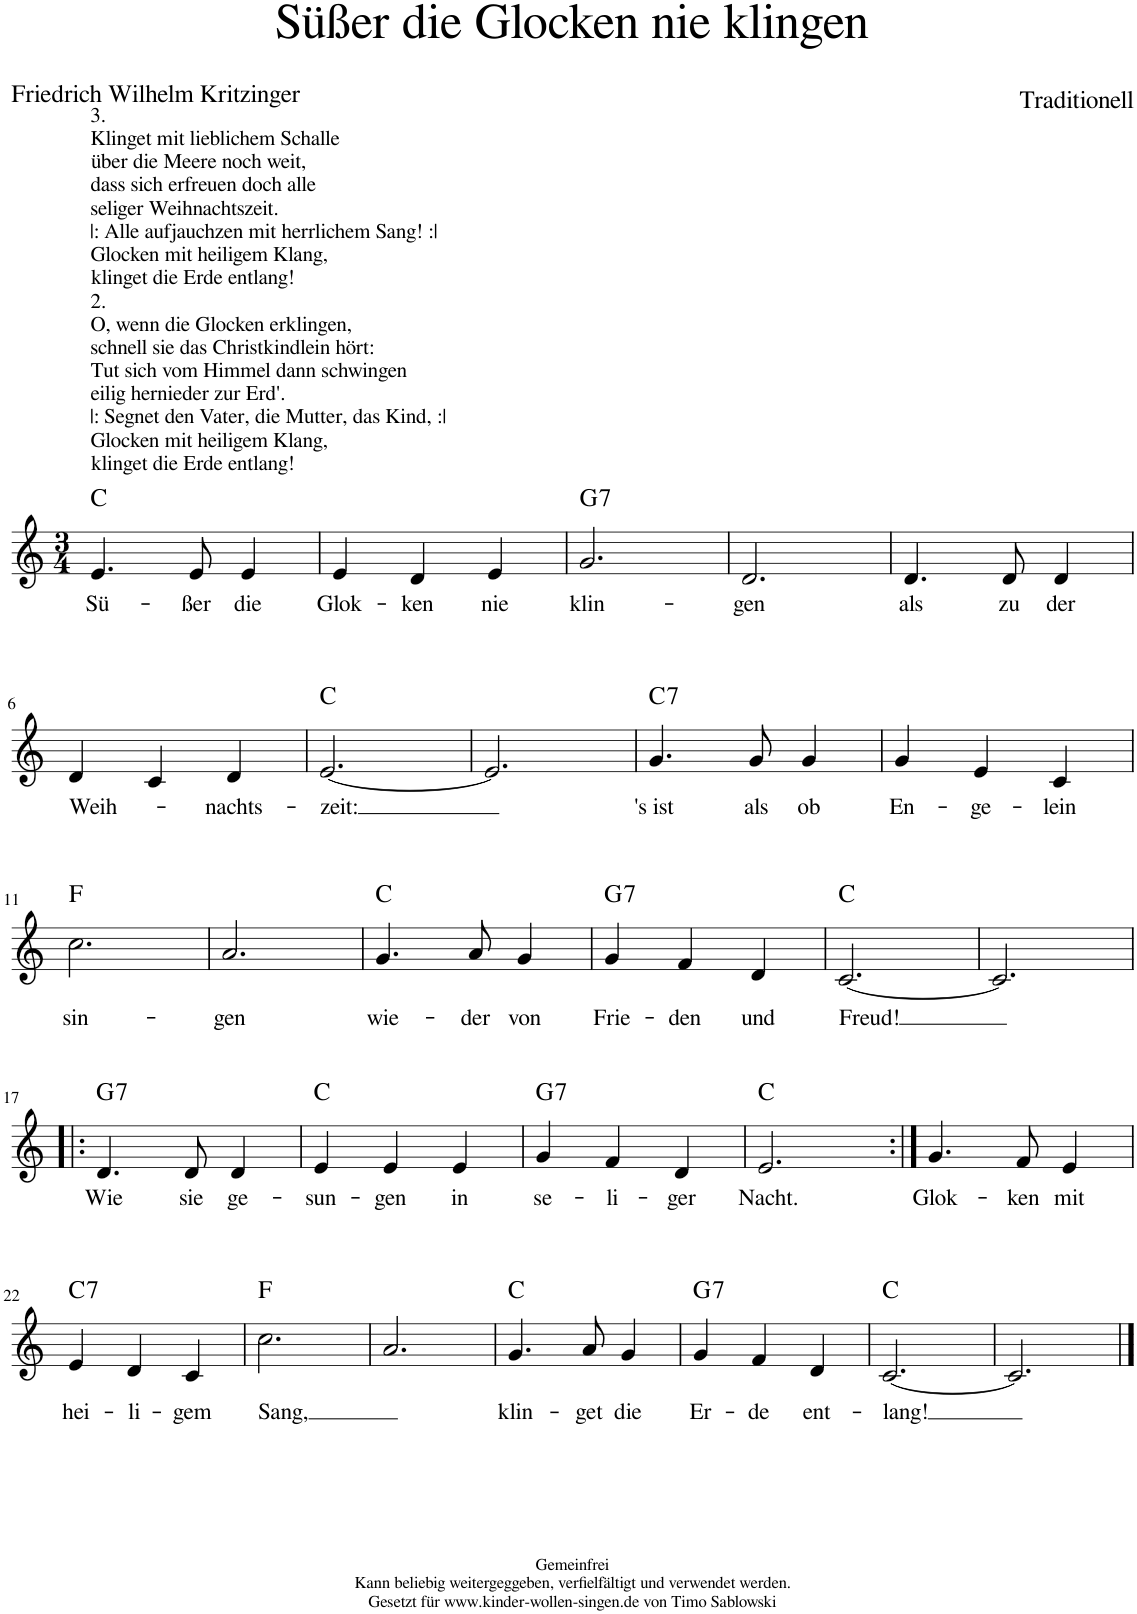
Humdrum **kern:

**kern	**text	**harte
*part1	*part1	*part1
*staff1	*staff1	*
*I"Voice	*	*
*clefG2	*	*
*k[]	*	*
*M3/4	*	*
=1	=1	=1
!LO:TX:a:t=2.	!	!
!LO:TX:a:t=O, wenn die Glocken erklingen,	!	!
!LO:TX:a:t=schnell sie das Christkindlein hört&colon;	!	!
!LO:TX:a:t=Tut sich vom Himmel dann schwingen	!	!
!LO:TX:a:t=eilig hernieder zur Erd'.	!	!
!LO:TX:a:t=|&colon; Segnet den Vater, die Mutter, das Kind, &colon;|	!	!
!LO:TX:a:t=Glocken mit heiligem Klang,	!	!
!LO:TX:a:t=klinget die Erde entlang!	!	!
!LO:TX:a:t=3.	!	!
!LO:TX:a:t=Klinget mit lieblichem Schalle	!	!
!LO:TX:a:t=über die Meere noch weit,	!	!
!LO:TX:a:t=dass sich erfreuen doch alle	!	!
!LO:TX:a:t=seliger Weihnachtszeit.	!	!
!LO:TX:a:t=|&colon; Alle aufjauchzen mit herrlichem Sang! &colon;|	!	!
!LO:TX:a:t=Glocken mit heiligem Klang,	!	!
!LO:TX:a:t=klinget die Erde entlang!	!	!
!	!LO:LY:b	!
4.e/	Sü-	C:maj
!	!LO:LY:b	!
8e/	-ßer	.
!	!LO:LY:b	!
4e/	die	.
=2	=2	=2
!	!LO:LY:b	!
4e/	Glok-	.
!	!LO:LY:b	!
4d/	-ken	.
!	!LO:LY:b	!
4e/	nie	.
=3	=3	=3
!	!LO:LY:b	!LO:H:kt=7
2.g/	klin-	G:7
=4	=4	=4
!	!LO:LY:b	!
2.d/	-gen	.
=5	=5	=5
!	!LO:LY:b	!
4.d/	als	.
!	!LO:LY:b	!
8d/	zu	.
!	!LO:LY:b	!
4d/	der	.
!!LO:LB:g=z
=6	=6	=6
!	!LO:LY:b	!
4d/	Weih-	.
4c/	.	.
!	!LO:LY:b	!
4d/	-nachts-	.
=7	=7	=7
!	!LO:LY:b	!
[2.e/	-zeit:	C:maj
=8	=8	=8
2.e/]	.	.
=9	=9	=9
!	!LO:LY:b	!LO:H:kt=7
4.g/	's ist	C:7
!	!LO:LY:b	!
8g/	als	.
!	!LO:LY:b	!
4g/	ob	.
=10	=10	=10
!	!LO:LY:b	!
4g/	En-	.
!	!LO:LY:b	!
4e/	-ge-	.
!	!LO:LY:b	!
4c/	-lein	.
!!LO:LB:g=z
=11	=11	=11
!	!LO:LY:b	!
2.cc\	sin-	F:maj
=12	=12	=12
!	!LO:LY:b	!
2.a/	-gen	.
=13	=13	=13
!	!LO:LY:b	!
4.g/	wie-	C:maj
!	!LO:LY:b	!
8a/	-der	.
!	!LO:LY:b	!
4g/	von	.
=14	=14	=14
!	!LO:LY:b	!LO:H:kt=7
4g/	Frie-	G:7
!	!LO:LY:b	!
4f/	-den	.
!	!LO:LY:b	!
4d/	und	.
=15	=15	=15
!	!LO:LY:b	!
[2.c/	Freud!	C:maj
=16	=16	=16
2.c/]	.	.
!!LO:LB:g=z
=17!|:	=17!|:	=17!|:
!	!LO:LY:b	!LO:H:kt=7
4.d/	Wie	G:7
!	!LO:LY:b	!
8d/	sie	.
!	!LO:LY:b	!
4d/	ge-	.
=18	=18	=18
!	!LO:LY:b	!
4e/	-sun-	C:maj
!	!LO:LY:b	!
4e/	-gen	.
!	!LO:LY:b	!
4e/	in	.
=19	=19	=19
!	!LO:LY:b	!LO:H:kt=7
4g/	se-	G:7
!	!LO:LY:b	!
4f/	-li-	.
!	!LO:LY:b	!
4d/	-ger	.
=20	=20	=20
!	!LO:LY:b	!
2.e/	Nacht.	C:maj
=21:|!	=21:|!	=21:|!
!	!LO:LY:b	!
4.g/	Glok-	.
!	!LO:LY:b	!
8f/	-ken	.
!	!LO:LY:b	!
4e/	mit	.
!!LO:LB:g=z
=22	=22	=22
!	!LO:LY:b	!LO:H:kt=7
4e/	hei-	C:7
!	!LO:LY:b	!
4d/	-li-	.
!	!LO:LY:b	!
4c/	-gem	.
=23	=23	=23
!	!LO:LY:b	!
2.cc\	Sang,	F:maj
=24	=24	=24
2.a/	.	.
=25	=25	=25
!	!LO:LY:b	!
4.g/	klin-	C:maj
!	!LO:LY:b	!
8a/	-get	.
!	!LO:LY:b	!
4g/	die	.
=26	=26	=26
!	!LO:LY:b	!LO:H:kt=7
4g/	Er-	G:7
!	!LO:LY:b	!
4f/	-de	.
!	!LO:LY:b	!
4d/	ent-	.
=27	=27	=27
!	!LO:LY:b	!
[2.c/	-lang!	C:maj
=28	=28	=28
2.c/]	.	.
==	==	==
*-	*-	*-
